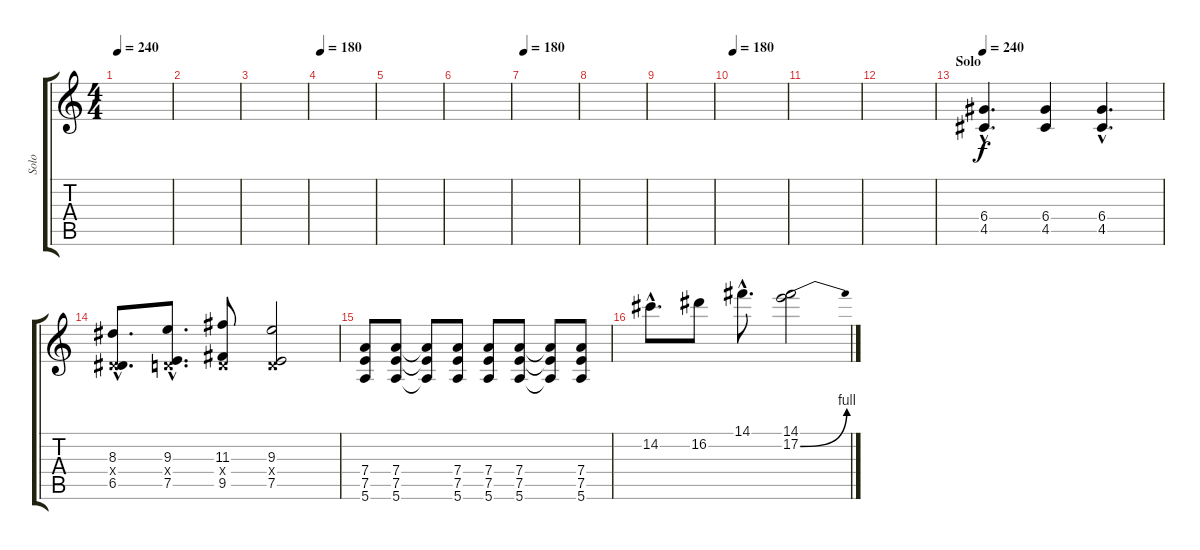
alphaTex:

\track ("Solo" "Solo") {instrument distortionguitar}
\staff {score tabs}
\tuning (E4 B3 G3 D3 A2 E2) {hide}
\ts (4 4)
\tempo 240
\clef g2
\ks c
|
|
|
\tempo 180
|
|
|
\tempo 180
|
|
|
\tempo 180
|
|
|
\section ("" "Solo")
\tempo 240
(6.4{hac} 4.5{hac}).4{d} (6.4 4.5).4 (6.4{hac} 4.5{hac}).4{d} |
(8.3{hac} 0.4{hac x} 6.5{hac}).8{d} (9.3{hac} 0.4{hac x} 7.5{hac}).8{d} (11.3 0.4{x} 9.5).8 (9.3 0.4{x} 7.5).2 |
\section ("" "")
(7.4 7.5 5.6).8 (7.4 7.5 5.6).8 (7.4{t} 7.5{t} 5.6{t}).8 (7.4 7.5 5.6).8 (7.4 7.5 5.6).8 (7.4 7.5 5.6).8 (7.4{t} 7.5{t} 5.6{t}).8 (7.4 7.5 5.6).8 |
14.2{hac}.8{d} 16.2.8 14.1{hac}.8{d} (14.1 17.2{be (bend 0 0 60 4)}).2
